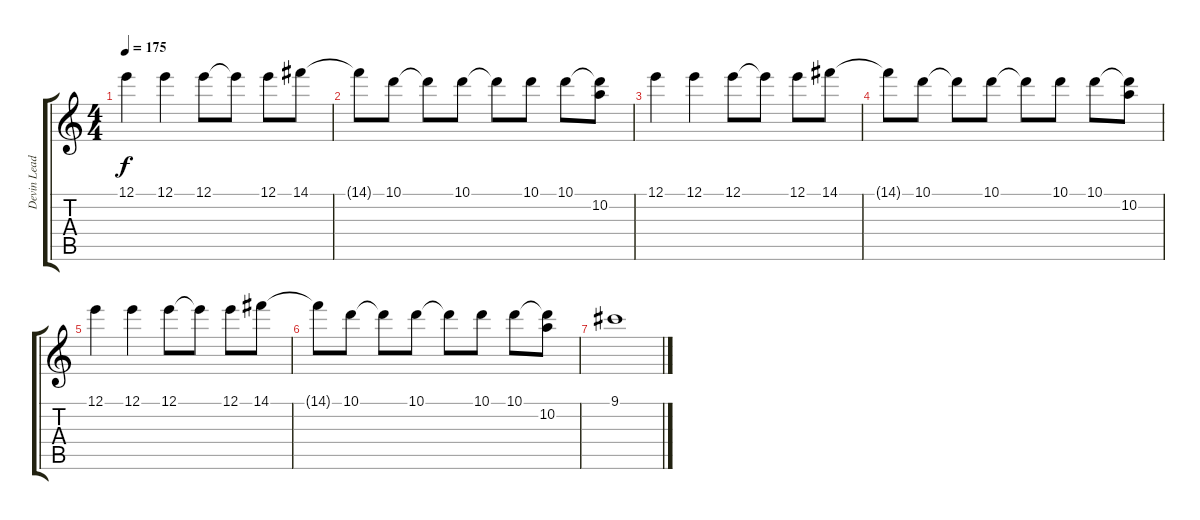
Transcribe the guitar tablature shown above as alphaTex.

\track ("Devin Lead" "Devin Lead") {instrument distortionguitar}
\staff {score tabs}
\tuning (E4 B3 G3 D3 A2 E2) {hide}
\ts (4 4)
\tempo 175
\clef g2
\ks c
12.1.4{dy f} 12.1.4 12.1.8 12.1{t}.8 12.1.8 14.1.8 |
14.1{t}.8 10.1.8 10.1{t}.8 10.1.8 10.1{t}.8 10.1.8 10.1.8 (10.1{t} 10.2).8 |
12.1.4 12.1.4 12.1.8 12.1{t}.8 12.1.8 14.1.8 |
14.1{t}.8 10.1.8 10.1{t}.8 10.1.8 10.1{t}.8 10.1.8 10.1.8 (10.1{t} 10.2).8 |
12.1.4 12.1.4 12.1.8 12.1{t}.8 12.1.8 14.1.8 |
14.1{t}.8 10.1.8 10.1{t}.8 10.1.8 10.1{t}.8 10.1.8 10.1.8 (10.1{t} 10.2).8 |
9.1.1
